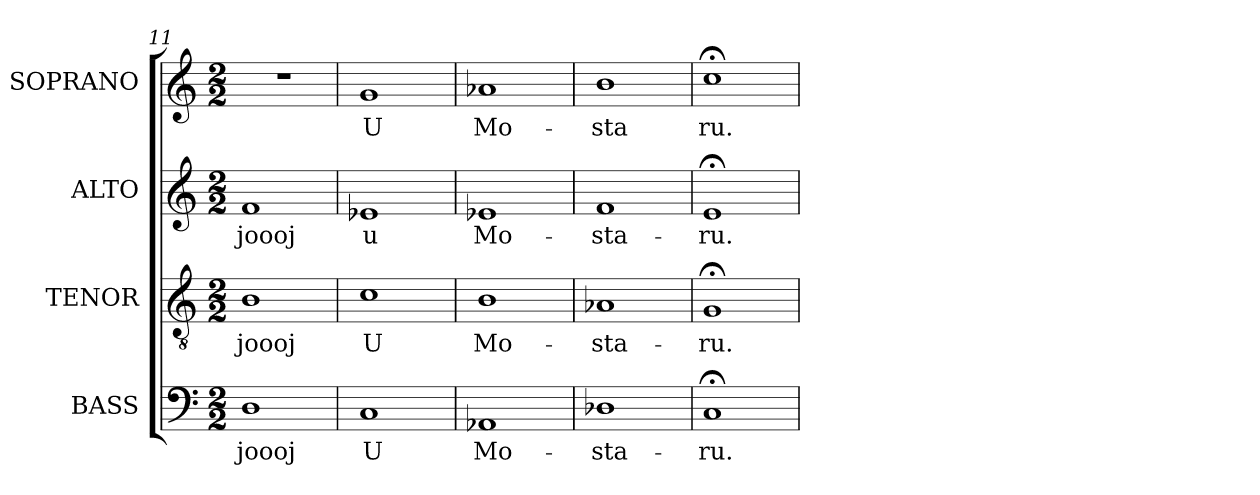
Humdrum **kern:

**kern	**text	**kern	**text	**kern	**text	**kern	**text
*part4	*part4	*part3	*part3	*part2	*part2	*part1	*part1
*staff4	*staff4	*staff3	*staff3	*staff2	*staff2	*staff1	*staff1
*I"BASS	*	*I"TENOR	*	*I"ALTO	*	*I"SOPRANO	*
*I'B.	*	*I'T.	*	*I'A.	*	*I'S.	*
!!LO:LB:g=z
*clefF4	*	*clefGv2	*	*clefG2	*	*clefG2	*
*	*	*ITrd7c12	*	*	*	*	*
*k[]	*	*k[]	*	*k[]	*	*k[]	*
*C:	*	*C:	*	*C:	*	*C:	*
*M2/2	*	*M2/2	*	*M2/2	*	*M2/2	*
=11	=11	=11	=11	=11	=11	=11	=11
!	!LO:LY:b:color=#000000	!	!	!	!	!	!
!	!	!	!LO:LY:b:color=#000000	!	!	!	!
!	!	!	!	!	!LO:LY:b:color=#000000	!	!
1Di	joooj	1BBi	joooj	1fi	joooj	1r	.
=12	=12	=12	=12	=12	=12	=12	=12
!	!LO:LY:b:color=#000000	!	!	!	!	!	!
!	!	!	!LO:LY:b:color=#000000	!	!	!	!
!	!	!	!	!	!LO:LY:b:color=#000000	!	!
!	!	!	!	!	!	!	!LO:LY:b:color=#000000
1Ci	U	1Ci	U	1e-Xi	u	1gi	U
=13	=13	=13	=13	=13	=13	=13	=13
!	!LO:LY:b:color=#000000	!	!	!	!	!	!
!	!	!	!LO:LY:b:color=#000000	!	!	!	!
!	!	!	!	!	!LO:LY:b:color=#000000	!	!
!	!	!	!	!	!	!	!LO:LY:b:color=#000000
1AA-Xi	Mo-	1BBi	Mo-	1e-Xi	Mo-	1a-Xi	Mo-
=14	=14	=14	=14	=14	=14	=14	=14
!	!LO:LY:b:color=#000000	!	!	!	!	!	!
!	!	!	!LO:LY:b:color=#000000	!	!	!	!
!	!	!	!	!	!LO:LY:b:color=#000000	!	!
!	!	!	!	!	!	!	!LO:LY:b:color=#000000
1D-Xi	-sta-	1AA-Xi	-sta-	1fi	-sta-	1bi	-sta
=15	=15	=15	=15	=15	=15	=15	=15
!	!LO:LY:b:color=#000000	!	!	!	!	!	!
!	!	!	!LO:LY:b:color=#000000	!	!	!	!
!	!	!	!	!	!LO:LY:b:color=#000000	!	!
!	!	!	!	!	!	!	!LO:LY:b:color=#000000
1C;i	-ru.	1GG;i	-ru.	1e;i	-ru.	1cc;i	ru.
=	=	=	=	=	=	=	=
*-	*-	*-	*-	*-	*-	*-	*-
